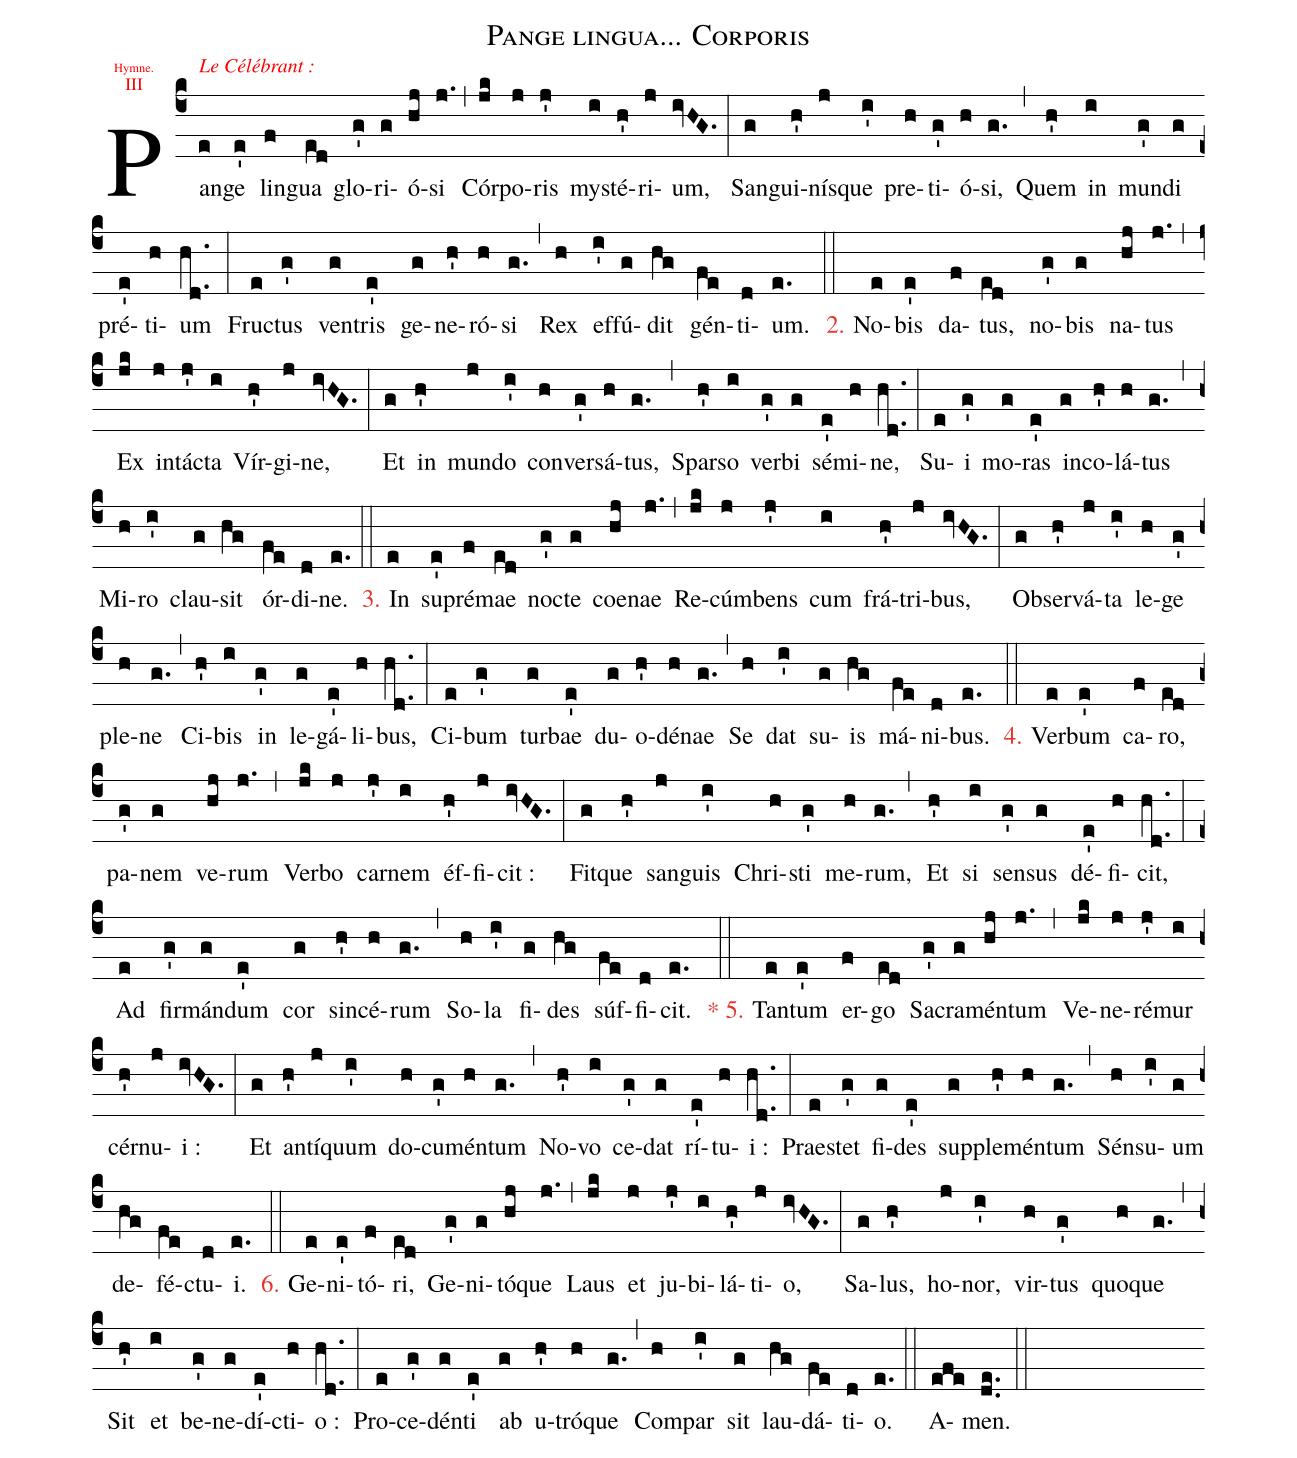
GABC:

name:Pange lingua... Corporis;
office-part:Hymnus;
annotation: {\color{red}\tiny Hymne.};
annotation: {\color{red}\scriptsize III};
%%
(c4) Pan<alt>{\footnotesize\textcolor{red}{Le Célébrant :}}</alt>(e)ge(e') lin(f)gua(ed) glo(g')ri(g)ó(hj)si(j.) (,) Cór(jk)po(j)ris(j') my(i)sté(h')ri(j)um,(ivHG.) (:) San(g)gui(h')nís(j)que(i') pre(h)ti(g')ó(h)si,(g.) (,) Quem(h') in(i) mun(g')di(g) pré(e')ti(h)um(hd..) (:) Fru(e)ctus(g') ven(g)tris(e') ge(g)ne(h')ró(h)si(g.) (,) Rex(h) ef(i')fú(g)dit(hg) gén(fe)ti(d)um.(e.) (::)
<c>2.</c> No(e)bis(e') da(f)tus,(ed) no(g')bis(g) na(hj)tus(j.) (,) Ex(jk) in(j)tá(j')cta(i) Vír(h')gi(j)ne,(ivHG.) (:) Et(g) in(h') mun(j)do(i') con(h)ver(g')sá(h)tus,(g.) (,) Spar(h')so(i) ver(g')bi(g) sé(e')mi(h)ne,(hd..) (:) Su(e)i(g') mo(g)ras(e') in(g)co(h')lá(h)tus(g.) (,) Mi(h)ro(i') clau(g)sit(hg) ór(fe)di(d)ne.(e.) (::)
<c>3.</c> In(e) su(e')pré(f)mae(ed) no(g')cte(g) coe(hj)nae(j.) (,) Re(jk)cúm(j)bens(j') cum(i) frá(h')tri(j)bus,(ivHG.) (:) Ob(g)ser(h')vá(j)ta(i') le(h)ge(g') ple(h)ne(g.) (,) Ci(h')bis(i) in(g') le(g)gá(e')li(h)bus,(hd..) (:) Ci(e)bum(g') tur(g)bae(e') du(g)o(h')dé(h)nae(g.) (,) Se(h) dat(i') su(g)is(hg) má(fe)ni(d)bus.(e.) (::)
<c>4.</c> Ver(e)bum(e') ca(f)ro,(ed) pa(g')nem(g) ve(hj)rum(j.) (,) Ver(jk)bo(j) car(j')nem(i) éf(h')fi(j)cit :(ivHG.) (:) Fit(g)que(h') san(j)guis(i') Chri(h)sti(g') me(h)rum,(g.) (,) Et(h') si(i) sen(g')sus(g) dé(e')fi(h)cit,(hd..) (:) Ad(e) fir(g')mán(g)dum(e') cor(g) sin(h')cé(h)rum(g.) (,) So(h)la(i') fi(g)des(hg) súf(fe)fi(d)cit.(e.) (::)
<c>*</c> <c>5.</c> Tan(e)tum(e') er(f)go(ed) Sa(g')cra(g)mén(hj)tum(j.) (,) Ve(jk)ne(j)ré(j')mur(i) cér(h')nu(j)i :(ivHG.) (:) Et(g) an(h')tí(j)quum(i') do(h)cu(g')mén(h)tum(g.) (,) No(h')vo(i) ce(g')dat(g) rí(e')tu(h)i :(hd..) (:) Prae(e)stet(g') fi(g)des(e') sup(g)ple(h')mén(h)tum(g.) (,) Sén(h)su(i')um(g) de(hg)fé(fe)ctu(d)i.(e.) (::)
<c>6.</c> Ge(e)ni(e')tó(f)ri,(ed) Ge(g')ni(g)tó(hj)que(j.) (,) Laus(jk) et(j) ju(j')bi(i)lá(h')ti(j)o,(ivHG.) (:) Sa(g)lus,(h') ho(j)nor,(i') vir(h)tus(g') quo(h)que(g.) (,) Sit(h') et(i) be(g')ne(g)dí(e')cti(h)o :(hd..) (:) Pro(e)ce(g')dén(g)ti(e') ab(g) u(h')tró(h)que(g.) (,) Com(h)par(i') sit(g) lau(hg)dá(fe)ti(d)o.(e.) (::) A(efe)men.(de..) (::)
